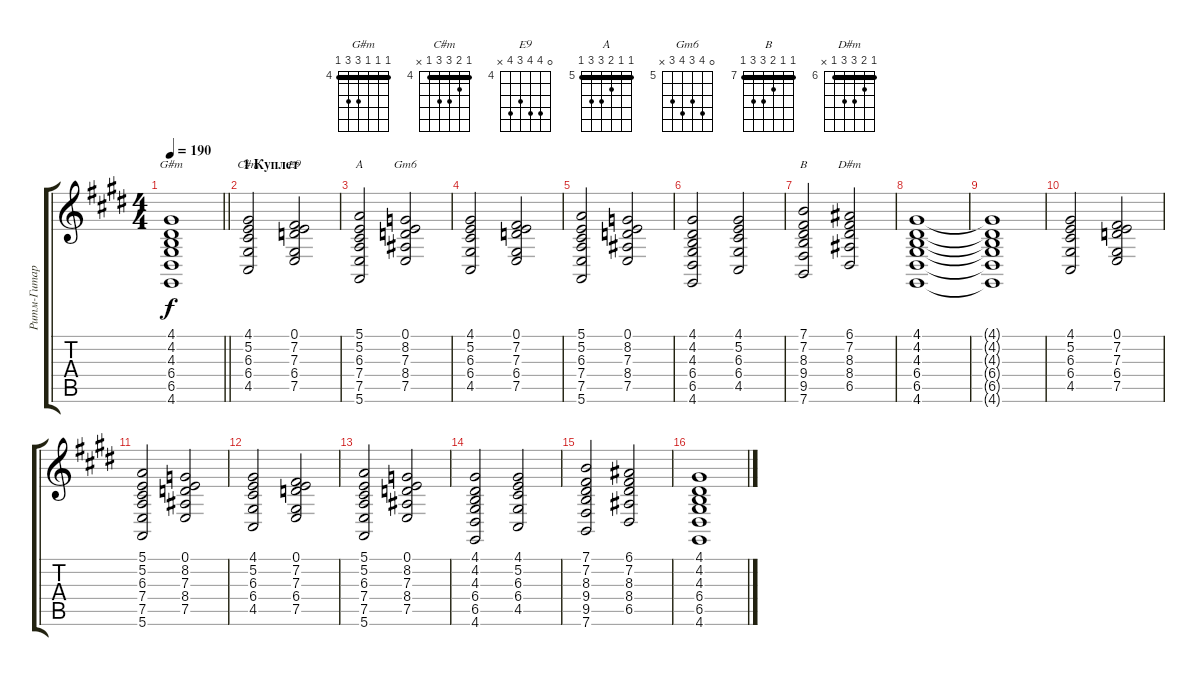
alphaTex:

\track ("Ритм-Гитара (Бой)" "Ритм-Гитар") {instrument orchestralharp}
\staff {score tabs}
\tuning (E4 B3 G3 D3 A2 E2) {hide}
\chord ("G#m" 4 4 4 6 6 4) {firstfret 4 barre 4}
\chord ("C#m" 4 5 6 6 4 x) {firstfret 4 barre 4}
\chord ("E9" 0 7 7 6 7 x) {firstfret 4}
\chord ("A" 5 5 6 7 7 5) {firstfret 5 barre 5}
\chord ("Gm6" 0 8 7 8 7 x) {firstfret 5}
\chord ("B" 7 7 8 9 9 7) {firstfret 7 barre 7}
\chord ("D#m" 6 7 8 8 6 x) {firstfret 6 barre 6}
\ts (4 4)
\tempo 190
\clef g2
\barLineRight lightlight
\ks c#minor
(4.1{t} 4.2{t} 4.3{t} 6.4{t} 6.5{t} 4.6{t}).1{ch "G#m" dy f} |
\section ("" "1 Куплет")
(4.1 5.2 6.3 6.4 4.5).2{ch "C#m"} (0.1 7.2 7.3 6.4 7.5).2{ch "E9"} |
(5.1 5.2 6.3 7.4 7.5 5.6).2{ch "A"} (0.1 8.2 7.3 8.4 7.5).2{ch "Gm6"} |
(4.1 5.2 6.3 6.4 4.5).2 (0.1 7.2 7.3 6.4 7.5).2 |
(5.1 5.2 6.3 7.4 7.5 5.6).2 (0.1 8.2 7.3 8.4 7.5).2 |
(4.1 4.2 4.3 6.4 6.5 4.6).2 (4.1 5.2 6.3 6.4 4.5).2 |
(7.1 7.2 8.3 9.4 9.5 7.6).2{ch "B"} (6.1 7.2 8.3 8.4 6.5).2{ch "D#m"} |
(4.1 4.2 4.3 6.4 6.5 4.6).1 |
(4.1{t} 4.2{t} 4.3{t} 6.4{t} 6.5{t} 4.6{t}).1 |
(4.1 5.2 6.3 6.4 4.5).2 (0.1 7.2 7.3 6.4 7.5).2 |
(5.1 5.2 6.3 7.4 7.5 5.6).2 (0.1 8.2 7.3 8.4 7.5).2 |
(4.1 5.2 6.3 6.4 4.5).2 (0.1 7.2 7.3 6.4 7.5).2 |
(5.1 5.2 6.3 7.4 7.5 5.6).2 (0.1 8.2 7.3 8.4 7.5).2 |
(4.1 4.2 4.3 6.4 6.5 4.6).2 (4.1 5.2 6.3 6.4 4.5).2 |
(7.1 7.2 8.3 9.4 9.5 7.6).2 (6.1 7.2 8.3 8.4 6.5).2 |
(4.1 4.2 4.3 6.4 6.5 4.6).1
